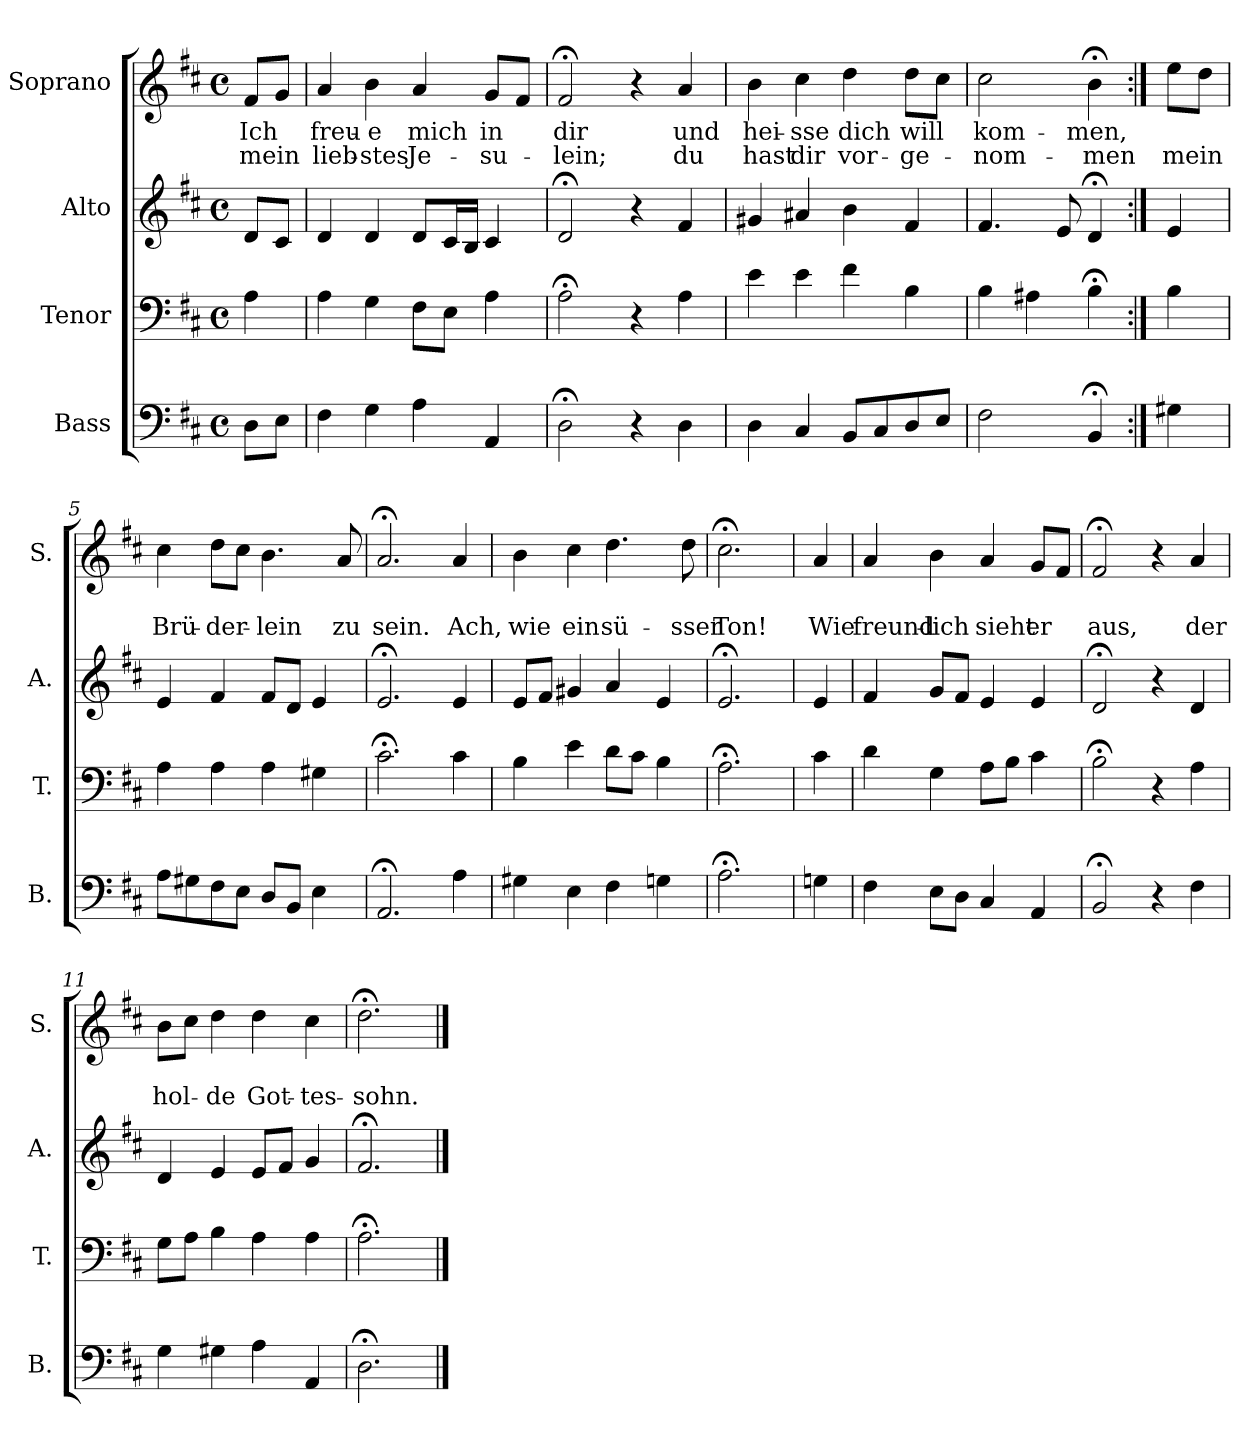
**kern	**kern	**kern	**kern	**text	**text
*part4	*part3	*part2	*part1	*part1	*part1
*staff4	*staff3	*staff2	*staff1	*staff1	*staff1
*I"Bass	*I"Tenor	*I"Alto	*I"Soprano	*	*
*I'B.	*I'T.	*I'A.	*I'S.	*	*
*clefF4	*clefF4	*clefG2	*clefG2	*	*
*k[f#c#]	*k[f#c#]	*k[f#c#]	*k[f#c#]	*	*
*D:	*D:	*D:	*D:	*	*
*M4/4	*M4/4	*M4/4	*M4/4	*	*
*met(c)	*met(c)	*met(c)	*met(c)	*	*
=	=	=	=	=	=
8D\L	4A\	8d/L	8f#/L	Ich	mein
8E\J	.	8c#/J	8g/J	.	.
=1	=1	=1	=1	=1	=1
4F#\	4A\	4d/	4a/	freu-	lieb-
4G\	4G\	4d/	4b\	-e	-stes
4A\	8F#\L	8d/L	4a/	mich	Je-
.	8E\J	16c#/L	.	.	.
.	.	16B/JJ	.	.	.
4AA/	4A\	4c#/	8g/L	in	-su-
.	.	.	8f#/J	.	.
=2	=2	=2	=2	=2	=2
2D;<\	2A;<\	2d;</	2f#;</	dir	-lein;
4r	4r	4r	4r	.	.
4D\	4A\	4f#/	4a/	und	du
=3	=3	=3	=3	=3	=3
4D\	4e\	4g#X/	4b\	hei-	hast
4C#/	4e\	4a#X/	4cc#\	-sse	dir
8BB/L	4f#\	4b\	4dd\	dich	vor-
8C#/	.	.	.	.	.
8D/	4B\	4f#/	8dd\L	will	-ge-
8E/J	.	.	8cc#\J	.	.
=4	=4	=4	=4	=4	=4
2F#\	4B\	4.f#/	2cc#\	kom-	-nom-
.	4A#X\	.	.	.	.
.	.	8e/	.	.	.
4BB;</	4B;<\	4d;</	4b;<\	-men,	-men
!!LO:LB:g=z
=4a:|!	=4a:|!	=4a:|!	=4a:|!	=4a:|!	=4a:|!
4G#X\	4B\	4e/	8ee\L	.	mein
.	.	.	8dd\J	.	.
=5	=5	=5	=5	=5	=5
8A\L	4A\	4e/	4cc#\	.	Brü-
8G#X\	.	.	.	.	.
8F#\	4A\	4f#/	8dd\L	.	-der-
8E\J	.	.	8cc#\J	.	.
8D/L	4A\	8f#/L	4.b\	.	-lein
8BB/J	.	8d/J	.	.	.
4E\	4G#X\	4e/	.	.	.
.	.	.	8a/	.	zu
=6	=6	=6	=6	=6	=6
2.AA;</	2.c#;<\	2.e;</	2.a;</	.	sein.
4A\	4c#\	4e/	4a/	.	Ach,
=7	=7	=7	=7	=7	=7
4G#X\	4B\	8e/L	4b\	.	wie
.	.	8f#/J	.	.	.
4E\	4e\	4g#X/	4cc#\	.	ein
4F#\	8d\L	4a/	4.dd\	.	sü-
.	8c#\J	.	.	.	.
4Gn\	4B\	4e/	.	.	.
.	.	.	8dd\	.	-sser
=8	=8	=8	=8	=8	=8
2.A;<\	2.A;<\	2.e;</	2.cc#;<\	.	Ton!
!!LO:PB:g=z
=8a	=8a	=8a	=8a	=8a	=8a
4Gn\	4c#\	4e/	4a/	.	Wie
=9	=9	=9	=9	=9	=9
4F#\	4d\	4f#/	4a/	.	freund-
8E\L	4G\	8g/L	4b\	.	-lich
8D\J	.	8f#/J	.	.	.
4C#/	8A\L	4e/	4a/	.	sieht
.	8B\J	.	.	.	.
4AA/	4c#\	4e/	8g/L	.	er
.	.	.	8f#/J	.	.
=10	=10	=10	=10	=10	=10
2BB;</	2B;<\	2d;</	2f#;</	.	aus,
4r	4r	4r	4r	.	.
4F#\	4A\	4d/	4a/	.	der
=11	=11	=11	=11	=11	=11
4G\	8G\L	4d/	8b\L	.	hol-
.	8A\J	.	8cc#\J	.	.
4G#X\	4B\	4e/	4dd\	.	-de
4A\	4A\	8e/L	4dd\	.	Got-
.	.	8f#/J	.	.	.
4AA/	4A\	4g/	4cc#\	.	-tes-
=12	=12	=12	=12	=12	=12
2.D;<\	2.A;<\	2.f#;</	2.dd;<\	.	-sohn.
==	==	==	==	==	==
*-	*-	*-	*-	*-	*-
